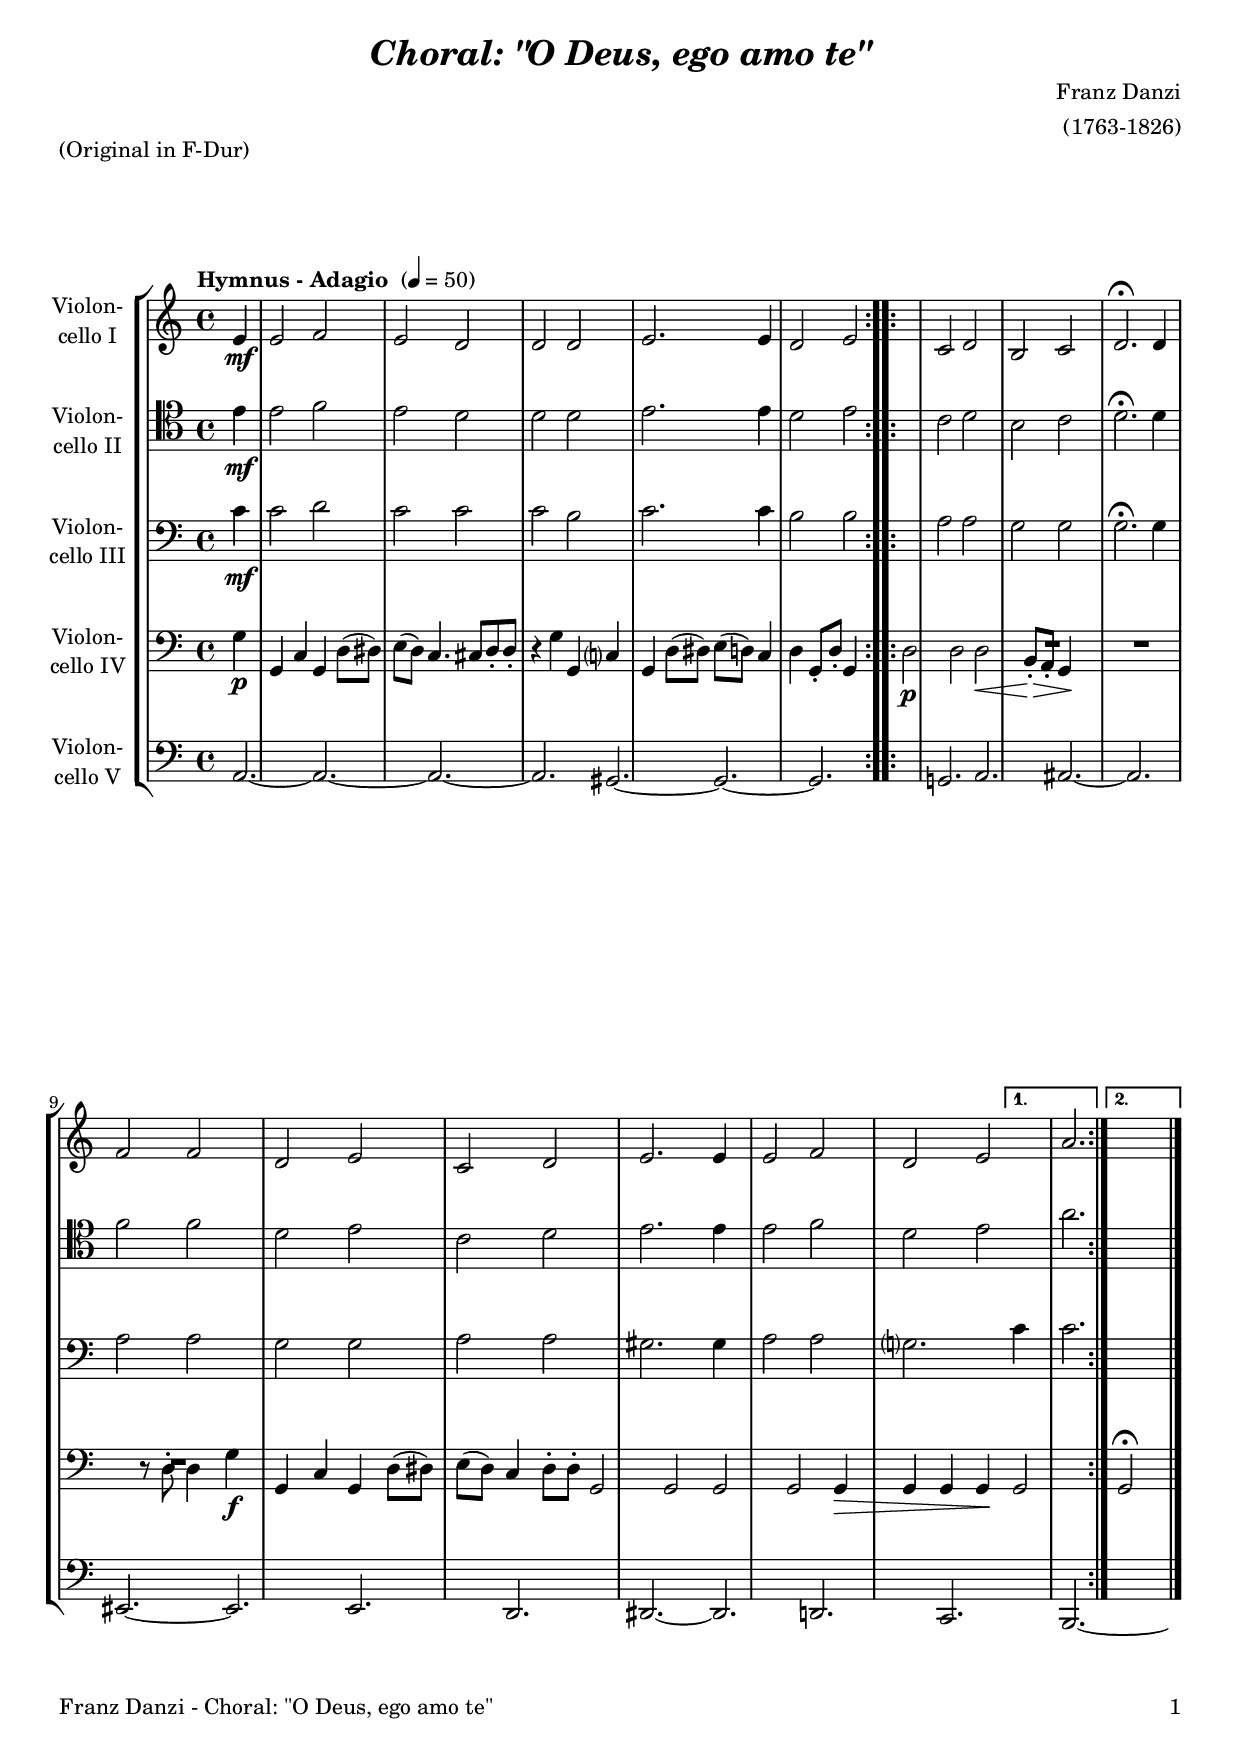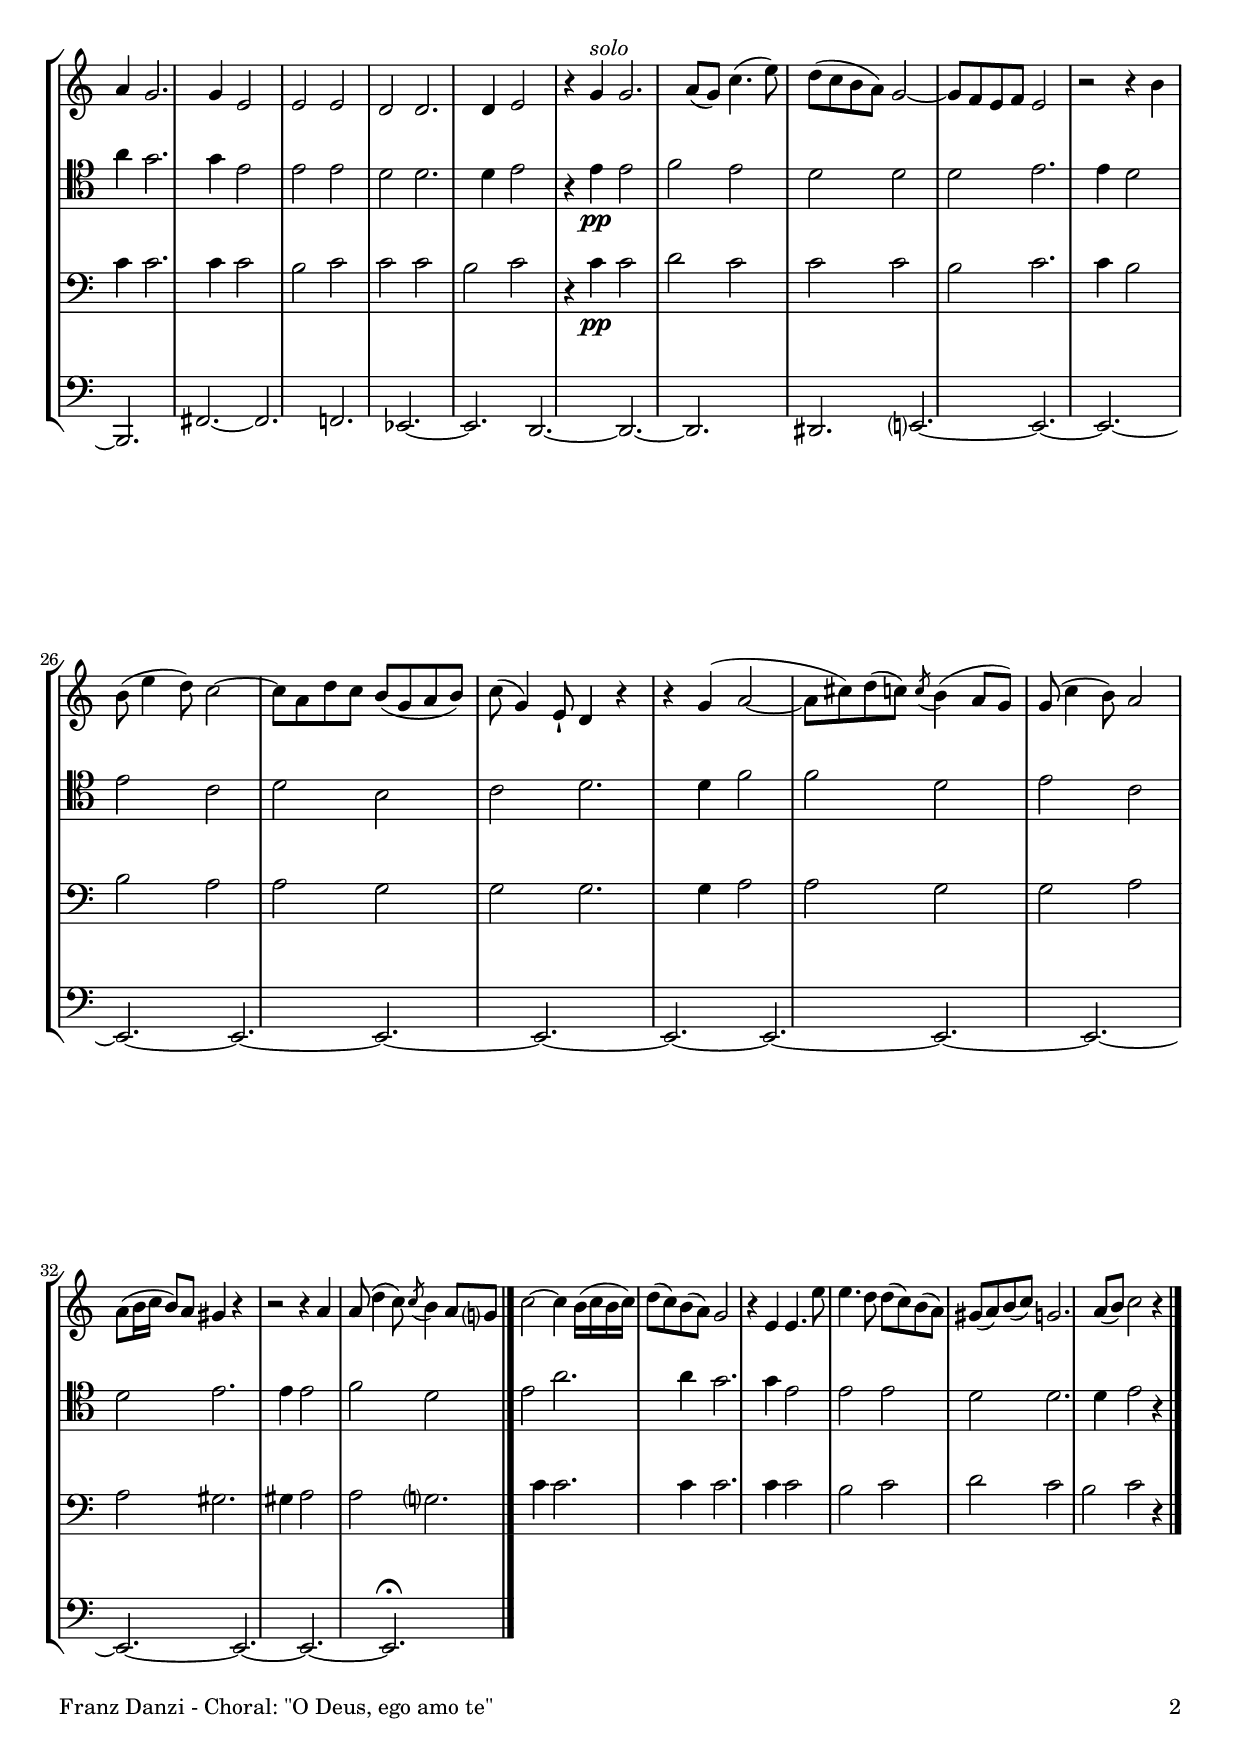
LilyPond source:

\version "2.24.1"
\include "deutsch.ly"

#(set-global-staff-size 19)

\header {
  title     = \markup \bold \italic "Choral: \"O Deus, ego amo te\""
  composer  = "Franz Danzi"
  arranger  = "(1763-1826)"
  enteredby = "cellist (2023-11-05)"
  piece     = "(Original in F-Dur)"
}

voiceconsts = {
  \key f \major
  \time 4/4
  \clef "bass"
%  \numericTimeSignature
  \compressEmptyMeasures
  % Set default beaming for all staves
%  \set Timing.beamExceptions = #'()
%  \set Timing.baseMoment     = #(ly:make-moment 1 4)
%  \set Timing.beatStructure  = #'(1 1 1)
  \tempo "Hymnus - Adagio " 4=50
}

mist = "string ensemble 1"
mivl = "violin"
miba = "cello"
mipz = "pizzicato strings"

solo = \markup \italic "solo"

va = \relative c'' {
  \voiceconsts
  \clef "treble"

  \partial 4 a4\mf
  a2 b
  a g
  g g
  a2. a4
  g2 a

  f g
  e f
  g2.\fermata g4
  b2 b
  g a
  f g
  a2. a4
  a2 b

  g a
  d2. d4
  c2. c4
  a2 a
  a g
  g2. g4
  a2 r4 c^\solo
  c2. d8( c)

  f4.( a8) g( f e d)
  c2~ c8 b a b
  a2 r
  r4 e' e8( a4 g8)
  f2~ f8 d g f

  e( c d e) f( c4) a8-!
  g4 r r c(
  d2~ d8 fis) g( f)
  \acciaccatura f e4( d8 c) c( f4 e8)
  d2 d8( e16 f e8) d
  cis4 r r2
  r4 d d8( g4 f8)
  \acciaccatura f e4 d8 c? f2~
  f4 e16( f e f) g8( f) e( d)

  c2 r4 a
  a4. a'8 a4. g8
  g( f) e( d) cis( d) e( f)
  c!2. d8( e)
  \partial 2. f2 r4 \bar "|."
}

vb = \relative c'' {
  \voiceconsts
  \clef "tenor"
  
  \partial 4 a4\mf
  a2 b
  a g
  g g
  a2. a4
  g2 a

  f g
  e f
  g2.\fermata g4
  b2 b
  g a
  f g
  a2. a4

  a2 b
  g a
  d2. d4
  c2. c4
  a2 a
  a g
  g2. g4

  a2 r4 a\pp
  a2 b
  a g
  g g
  a2. a4
  g2 a
  f g

  e f
  g2. g4
  b2 b
  g a
  f g
  a2. a4
  a2 b

  g a
  d2. d4
  c2. c4
  a2 a
  a g
  g2. g4
  \partial 2. a2 r4 \bar "|."
}

vc = \relative c' {
  \voiceconsts

  \partial 4 f4\mf
  f2 g
  f f
  f e
  f2. f4

  e2 e
  d d
  c c
  c2.\fermata c4
  d2 d
  c c
  d d
  cis2. cis4

  d2 d
  c?2. f4
  f2. f4
  f2. f4
  f2 e
  f f
  f e
  f r4 f\pp

  f2 g
  f f
  f e
  f2. f4
  e2 e
  d d
  c c

  c2. c4
  d2 d
  c c
  d d
  cis2. cis4
  d2 d
  c?2. f4
  f2. f4

  f2. f4
  f2 e
  f g
  f e
  \partial 2. f r4 \bar "|."
}

\include "v4.ily"
ve = \relative c {
  \voiceconsts
  \clef "bass"

  d2.~
  d~
  d~
  d
  cis~
  cis~
  cis
  c!
  d
  dis~
  dis
  ais~

  ais
  a
  g
  gis~
  gis
  g!
  f
  e~
  e
  h'~
  h

  b!
  as~
  as
  g~
  g~
  g
  gis
  a?~
  a~
  a~
  a~

  a~
  a~
  a~
  a~
  a~
  a~
  a~
  a~
  a~
  a~
  a\fermata \bar "|."
}


music = \new StaffGroup <<
      \new Staff {
	\set Staff.midiInstrument = \miba
	\set Staff.instrumentName = \markup \center-column { "Violon-" "cello I" }
	\transpose f c { \va }
      }

      \new Staff {
	\set Staff.midiInstrument = \miba
	\set Staff.instrumentName = \markup \center-column { "Violon-" "cello II" }
	\transpose f c { \vb }
      }

      \new Staff {
	\set Staff.midiInstrument = \miba
	\set Staff.instrumentName = \markup \center-column { "Violon-" "cello III" }
	\transpose f c { \vc }
      }

      \new Staff {
	\set Staff.midiInstrument = \miba
	\set Staff.instrumentName = \markup \center-column { "Violon-" "cello IV" }
	\transpose f c { \vd }
      }

      \new Staff {
	\set Staff.midiInstrument = \miba
	\set Staff.instrumentName = \markup \center-column { "Violon-" "cello V" }
	\transpose f c { \ve }
      }
>>

\book {
   \paper {
    print-page-number = ##t
    print-first-page-number = ##t
    ragged-last-bottom = ##f
    oddHeaderMarkup = \markup \null
    evenHeaderMarkup = \markup \null
    oddFooterMarkup = \markup {
      \fill-line {
        \if \should-print-page-number
        "Franz Danzi - Choral: \"O Deus, ego amo te\"" \fromproperty #'page:page-number-string
      }
    }
    evenFooterMarkup = \oddFooterMarkup
  } \score {
    \music
    \layout {}
  }

  \score {
    \unfoldRepeats \music

    \midi {
      \context {
        \Score
      }
    }
  }
}